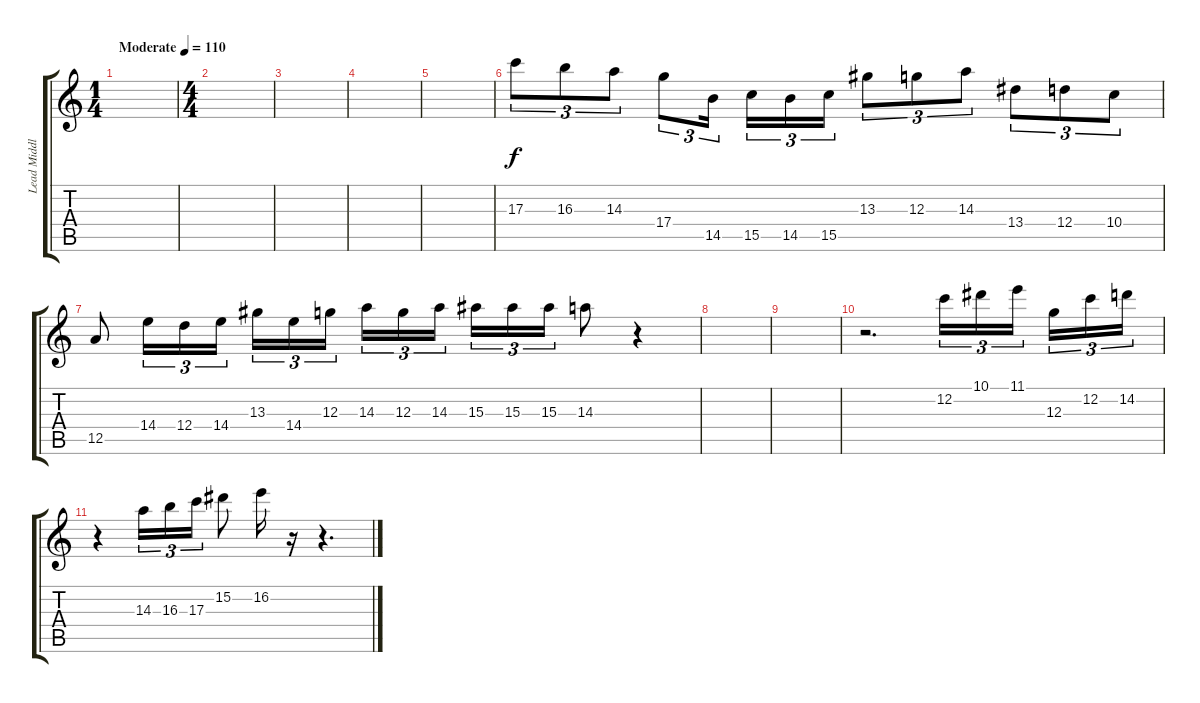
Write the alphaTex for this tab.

\track ("Lead Middle" "Lead Middl") {instrument overdrivenguitar}
\staff {score tabs}
\tuning (F4 C4 G3 D3 A2 E2) {hide}
\ts (1 4)
\tempo (110 "Moderate")
\clef g2
\ks c
|
\ts (4 4)
|
|
|
|
17.3.8{tu (3 2)} 16.3.8{tu (3 2)} 14.3.8{tu (3 2)} 17.4.8{tu (3 2)} 14.5.16{tu (3 2) beam splitsecondary} 15.5.16{tu (3 2)} 14.5.16{tu (3 2)} 15.5.16{tu (3 2)} 13.3.8{tu (3 2)} 12.3.8{tu (3 2)} 14.3.8{tu (3 2)} 13.4.8{tu (3 2)} 12.4.8{tu (3 2)} 10.4.8{tu (3 2)} |
12.5.8 14.4.16{tu (3 2)} 12.4.16{tu (3 2)} 14.4.16{tu (3 2)} 13.3.16{tu (3 2)} 14.4.16{tu (3 2)} 12.3.16{tu (3 2) beam splitsecondary} 14.3.16{tu (3 2)} 12.3.16{tu (3 2)} 14.3.16{tu (3 2)} 15.3.16{tu (3 2)} 15.3.16{tu (3 2)} 15.3.16{tu (3 2)} 14.3.8 r.4 |
|
|
r.2{d} 12.2.16{tu (3 2)} 10.1.16{tu (3 2)} 11.1.16{tu (3 2) beam splitsecondary} 12.3.16{tu (3 2)} 12.2.16{tu (3 2)} 14.2.16{tu (3 2)} |
r.4 14.3.16{tu (3 2)} 16.3.16{tu (3 2)} 17.3.16{tu (3 2)} 15.2.8 16.2.16 r.16 r.4{d}
